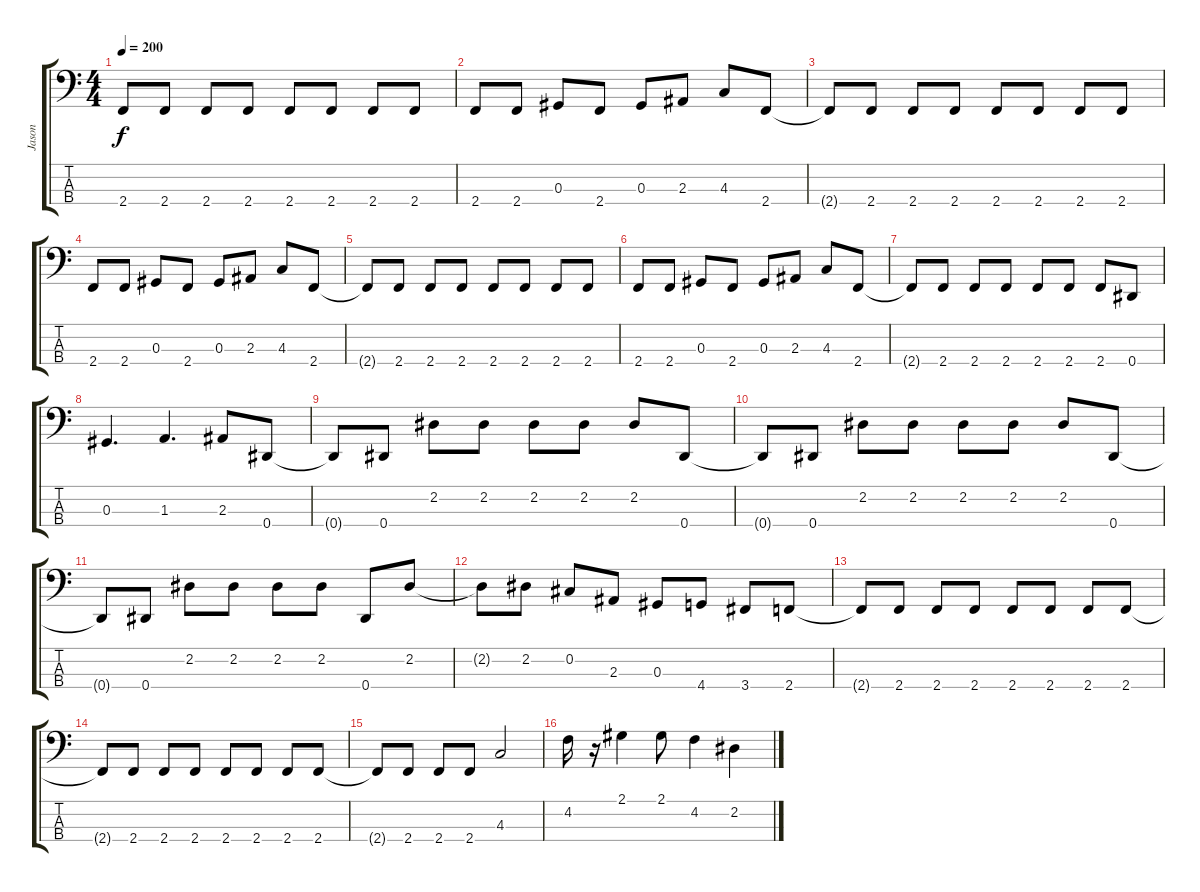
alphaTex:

\track ("Jason" "Jason") {instrument electricbasspick}
\staff {score tabs}
\tuning (Gb2 Db2 Ab1 Eb1) {hide}
\ts (4 4)
\tempo 200
\clef f4
\ks c
2.4{t}.8{dy f} 2.4.8 2.4.8 2.4.8 2.4.8 2.4.8 2.4.8 2.4.8 |
2.4.8 2.4.8 0.3.8 2.4.8 0.3.8 2.3.8 4.3.8 2.4.8 |
2.4{t}.8 2.4.8 2.4.8 2.4.8 2.4.8 2.4.8 2.4.8 2.4.8 |
2.4.8 2.4.8 0.3.8 2.4.8 0.3.8 2.3.8 4.3.8 2.4.8 |
2.4{t}.8 2.4.8 2.4.8 2.4.8 2.4.8 2.4.8 2.4.8 2.4.8 |
2.4.8 2.4.8 0.3.8 2.4.8 0.3.8 2.3.8 4.3.8 2.4.8 |
2.4{t}.8 2.4.8 2.4.8 2.4.8 2.4.8 2.4.8 2.4.8 0.4.8 |
0.3.4{d} 1.3.4{d} 2.3.8 0.4.8 |
0.4{t}.8 0.4.8 2.2.8 2.2.8 2.2.8 2.2.8 2.2.8 0.4.8 |
0.4{t}.8 0.4.8 2.2.8 2.2.8 2.2.8 2.2.8 2.2.8 0.4.8 |
0.4{t}.8 0.4.8 2.2.8 2.2.8 2.2.8 2.2.8 0.4.8 2.2.8 |
2.2{t}.8 2.2.8 0.2.8 2.3.8 0.3.8 4.4.8 3.4.8 2.4.8 |
2.4{t}.8 2.4.8 2.4.8 2.4.8 2.4.8 2.4.8 2.4.8 2.4.8 |
2.4{t}.8 2.4.8 2.4.8 2.4.8 2.4.8 2.4.8 2.4.8 2.4.8 |
2.4{t}.8 2.4.8 2.4.8 2.4.8 4.3.2 |
4.2.16 r.16 2.1.4 2.1.8 4.2.4 2.2.4
